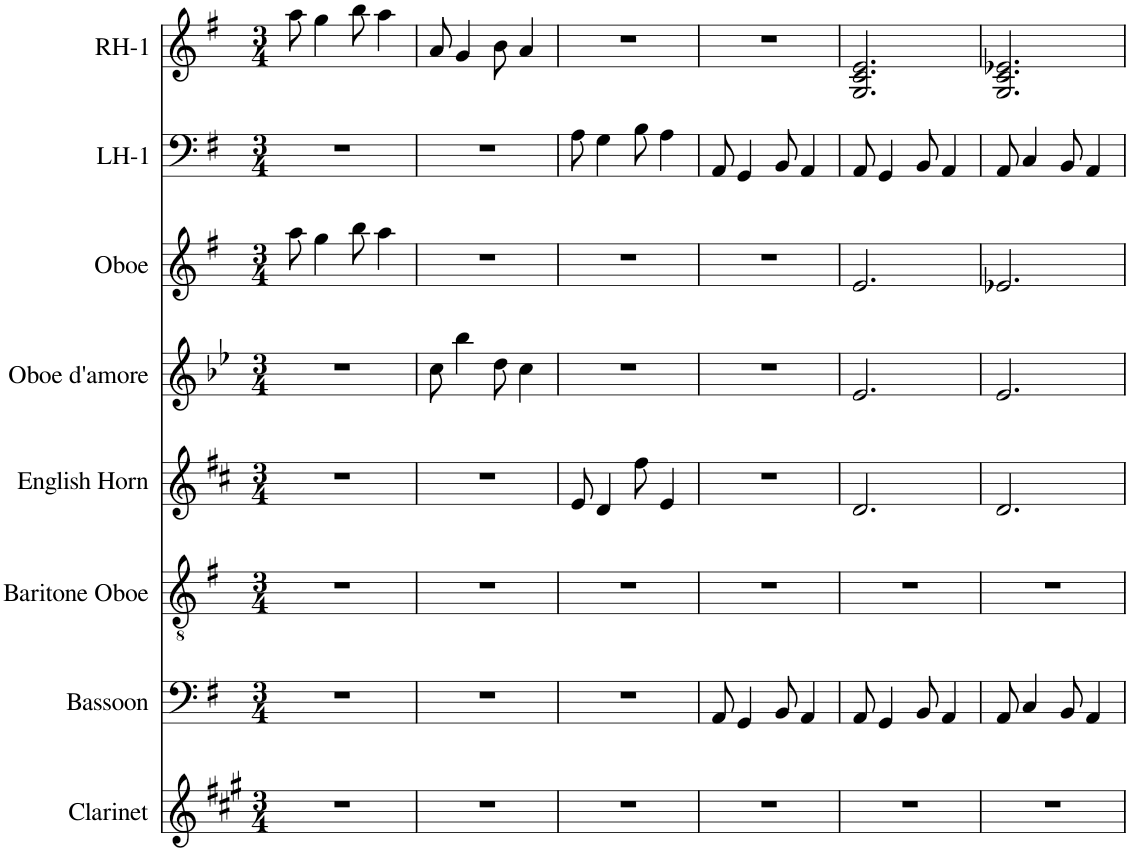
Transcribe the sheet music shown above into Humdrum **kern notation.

**kern	**kern	**kern	**kern	**kern	**kern	**kern	**kern
*part8	*part7	*part6	*part5	*part4	*part3	*part2	*part1
*staff8	*staff7	*staff6	*staff5	*staff4	*staff3	*staff2	*staff1
*I"Clarinet	*I"Bassoon	*I"Baritone Oboe	*I"English Horn	*I"Oboe d'amore	*I"Oboe	*I"LH-1	*I"RH-1
*I'Cl.	*I'Bsn.	*I'Bar. Ob.	*I'E. Hn.	*I'Ob. d'a.	*I'Ob.	*	*
*clefG2	*clefF4	*clefGv2	*clefG2	*clefG2	*clefG2	*clefF4	*clefG2
*Trd1c2	*	*	*Trd4c7	*Trd2c3	*	*	*
*k[f#c#g#]	*k[f#]	*k[f#]	*k[f#c#]	*k[b-e-]	*k[f#]	*k[f#]	*k[f#]
*M3/4	*M3/4	*M3/4	*M3/4	*M3/4	*M3/4	*M3/4	*M3/4
=1	=1	=1	=1	=1	=1	=1	=1
2.r	2.r	2.r	2.r	2.r	8aa\	2.r	8aa\
.	.	.	.	.	4gg\	.	4gg\
.	.	.	.	.	8bb\	.	8bb\
.	.	.	.	.	4aa\	.	4aa\
=2	=2	=2	=2	=2	=2	=2	=2
2.r	2.r	2.r	2.r	8cc\	2.r	2.r	8a/
.	.	.	.	4bb-\	.	.	4g/
.	.	.	.	8dd\	.	.	8b\
.	.	.	.	4cc\	.	.	4a/
=3	=3	=3	=3	=3	=3	=3	=3
2.r	2.r	2.r	8e/	2.r	2.r	8A\	2.r
.	.	.	4d/	.	.	4G\	.
.	.	.	8ff#\	.	.	8B\	.
.	.	.	4e/	.	.	4A\	.
=4	=4	=4	=4	=4	=4	=4	=4
2.r	8AA/	2.r	2.r	2.r	2.r	8AA/	2.r
.	4GG/	.	.	.	.	4GG/	.
.	8BB/	.	.	.	.	8BB/	.
.	4AA/	.	.	.	.	4AA/	.
=5	=5	=5	=5	=5	=5	=5	=5
2.r	8AA/	2.r	2.d/	2.e-/	2.e/	8AA/	2.G/ 2.c/ 2.e/
.	4GG/	.	.	.	.	4GG/	.
.	8BB/	.	.	.	.	8BB/	.
.	4AA/	.	.	.	.	4AA/	.
=6	=6	=6	=6	=6	=6	=6	=6
2.r	8AA/	2.r	2.d/	2.e-/	2.e-X/	8AA/	2.G/ 2.c/ 2.e-X/
.	4C/	.	.	.	.	4C/	.
.	8BB/	.	.	.	.	8BB/	.
.	4AA/	.	.	.	.	4AA/	.
=	=	=	=	=	=	=	=
*-	*-	*-	*-	*-	*-	*-	*-
